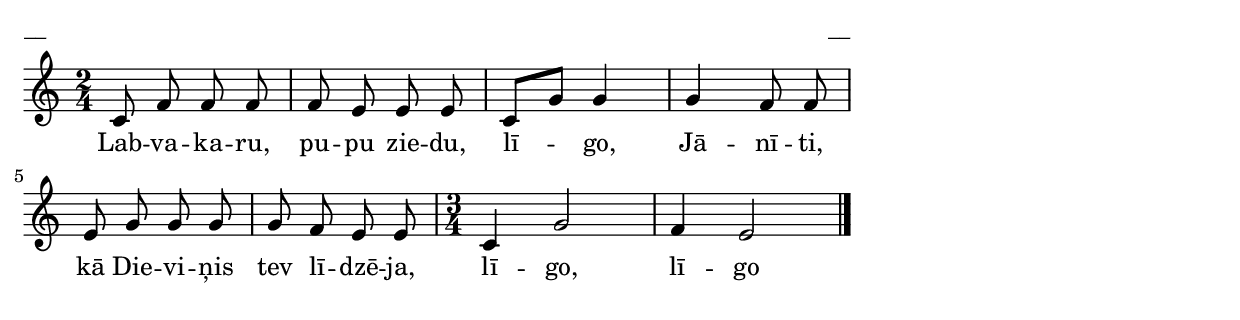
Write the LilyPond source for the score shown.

\version "2.13.16"
%\header {
%    title = "Labvakaru, pupu ziedu",AA lapas, Jāņi
%}
\paper {
line-width = 14\cm
left-margin = 0.4\cm
between-system-padding = 0.1\cm
between-system-space = 0.1\cm
}
\layout {
indent = #0
ragged-last = ##f
}

voiceA = \relative c' {
\clef "treble"
\key c \major
\time 2/4
c8 f f f |
f8 e e e |
c8[ g'8] g4 |
g4 f8 f |
e8 g g g |
g8 f e e |
\time 3/4
c4 g'2 |
f4 e2 |
\bar "|."
} 

lyricA = \lyricmode {
Lab -- va -- ka -- ru, pu -- pu zie -- du, lī -- go, Jā -- nī -- ti,
kā Die -- vi -- ņis tev lī -- dzē -- ja, lī -- go, lī -- go
} 

fullScore = <<
\new Staff {
<<
\new Voice = "voiceA" { \oneVoice \autoBeamOff \voiceA }
\lyricsto "voiceA" \new Lyrics \lyricA
>>
}
>>

\score {
\fullScore
\header { piece = "__" opus = "__" }
}
\markup { \with-color #(x11-color 'white) \sans \smaller "__" }
\score {
\unfoldRepeats
\fullScore
\midi {
\context { \Staff \remove "Staff_performer" }
\context { \Voice \consists "Staff_performer" }
}
}


